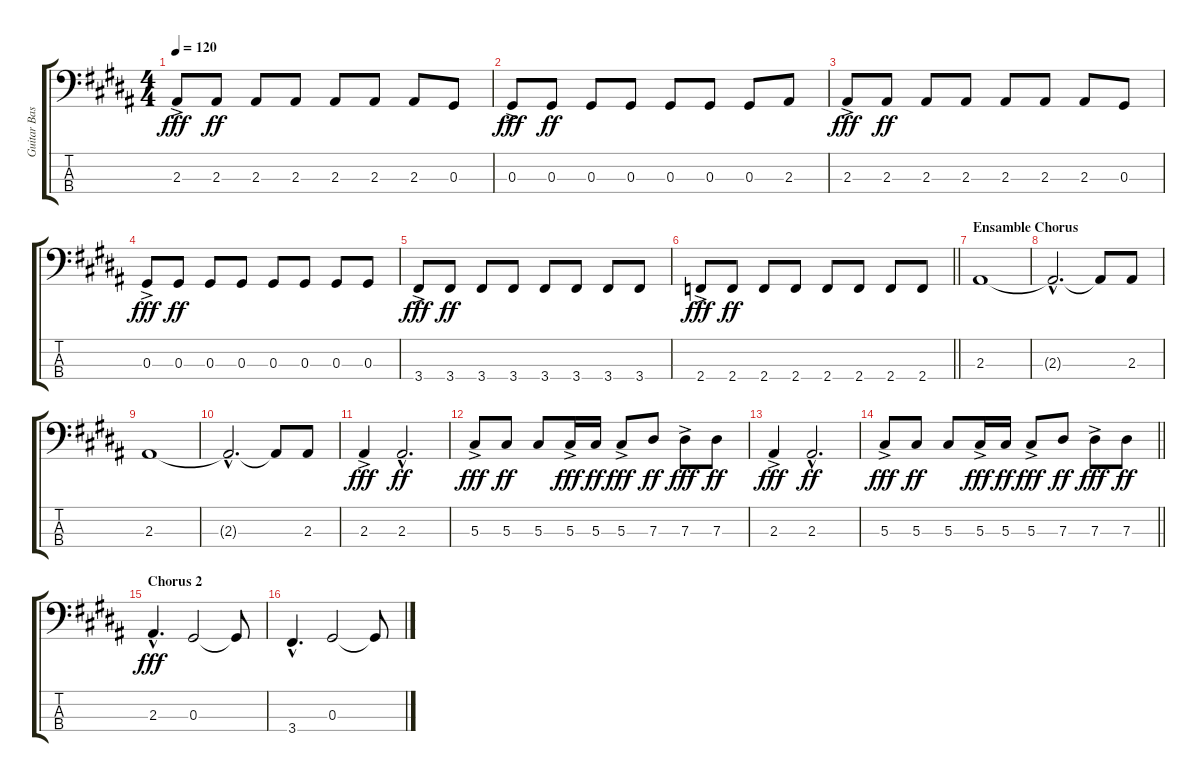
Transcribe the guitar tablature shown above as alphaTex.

\track ("Guitar Bass" "Guitar Bas") {instrument electricbassfinger}
\staff {score tabs}
\tuning (Gb2 Db2 Ab1 Eb1) {hide}
\ts (4 4)
\tempo 120
\clef f4
\ks b
2.3{ac}.8{dy fff} 2.3.8{dy ff} 2.3.8 2.3.8 2.3.8 2.3.8 2.3.8 0.3.8 |
0.3{ac}.8{dy fff} 0.3.8{dy ff} 0.3.8 0.3.8 0.3.8 0.3.8 0.3.8 2.3.8 |
2.3{ac}.8{dy fff} 2.3.8{dy ff} 2.3.8 2.3.8 2.3.8 2.3.8 2.3.8 0.3.8 |
0.3{ac}.8{dy fff} 0.3.8{dy ff} 0.3.8 0.3.8 0.3.8 0.3.8 0.3.8 0.3.8 |
3.4{ac}.8{dy fff} 3.4.8{dy ff} 3.4.8 3.4.8 3.4.8 3.4.8 3.4.8 3.4.8 |
\barLineRight lightlight
2.4{ac}.8{dy fff} 2.4.8{dy ff} 2.4.8 2.4.8 2.4.8 2.4.8 2.4.8 2.4.8 |
\section ("" "Ensamble Chorus")
2.3.1 |
2.3{hac t}.2{d} 2.3{t}.8 2.3.8 |
2.3.1 |
2.3{hac t}.2{d} 2.3{t}.8 2.3.8 |
2.3{ac}.4{dy fff} 2.3{hac}.2{d dy ff} |
5.3{ac}.8{dy fff} 5.3.8{dy ff} 5.3.8 5.3{ac}.16{dy fff} 5.3.16{dy ff} 5.3{ac}.8{dy fff} 7.3.8{dy ff} 7.3{ac}.8{dy fff} 7.3.8{dy ff} |
2.3{ac}.4{dy fff} 2.3{hac}.2{d dy ff} |
\barLineRight lightlight
5.3{ac}.8{dy fff} 5.3.8{dy ff} 5.3.8 5.3{ac}.16{dy fff} 5.3.16{dy ff} 5.3{ac}.8{dy fff} 7.3.8{dy ff} 7.3{ac}.8{dy fff} 7.3.8{dy ff} |
\section ("" "Chorus 2")
2.3{hac}.4{d dy fff} 0.3.2 0.3{t}.8 |
3.4{hac}.4{d} 0.3.2 0.3{t}.8
